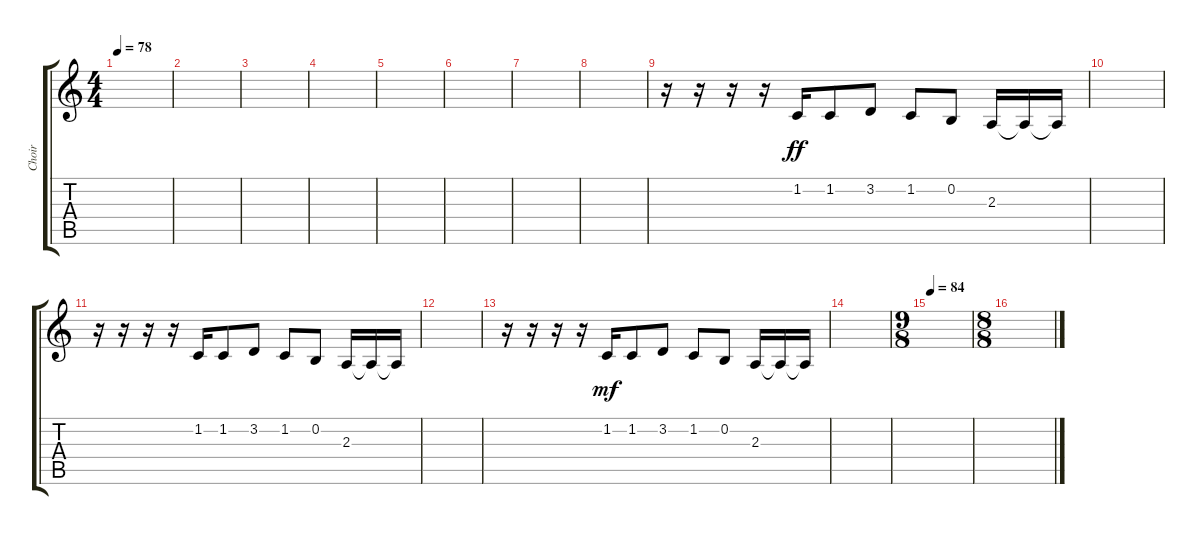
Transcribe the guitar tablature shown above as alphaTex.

\track ("Choir" "Choir") {instrument tangoaccordion}
\staff {score tabs}
\tuning (E4 B3 G3 D3 A2 E2) {hide}
\ts (4 4)
\tempo 78
\clef g2
\ks c
|
|
|
|
|
|
|
|
r.16{balance 16} r.16 r.16 r.16 1.2.16{dy ff} 1.2.8 3.2.8 1.2.8 0.2.8 2.3.16 2.3{t}.16 2.3{t}.16 |
|
r.16{balance 8} r.16 r.16 r.16 1.2.16 1.2.8 3.2.8 1.2.8 0.2.8 2.3.16 2.3{t}.16 2.3{t}.16 |
|
r.16{balance 0} r.16 r.16 r.16 1.2.16{dy mf} 1.2.8 3.2.8 1.2.8 0.2.8 2.3.16 2.3{t}.16 2.3{t}.16 |
|
\ts (9 8)
\tempo 84
|
\ts (8 8)
